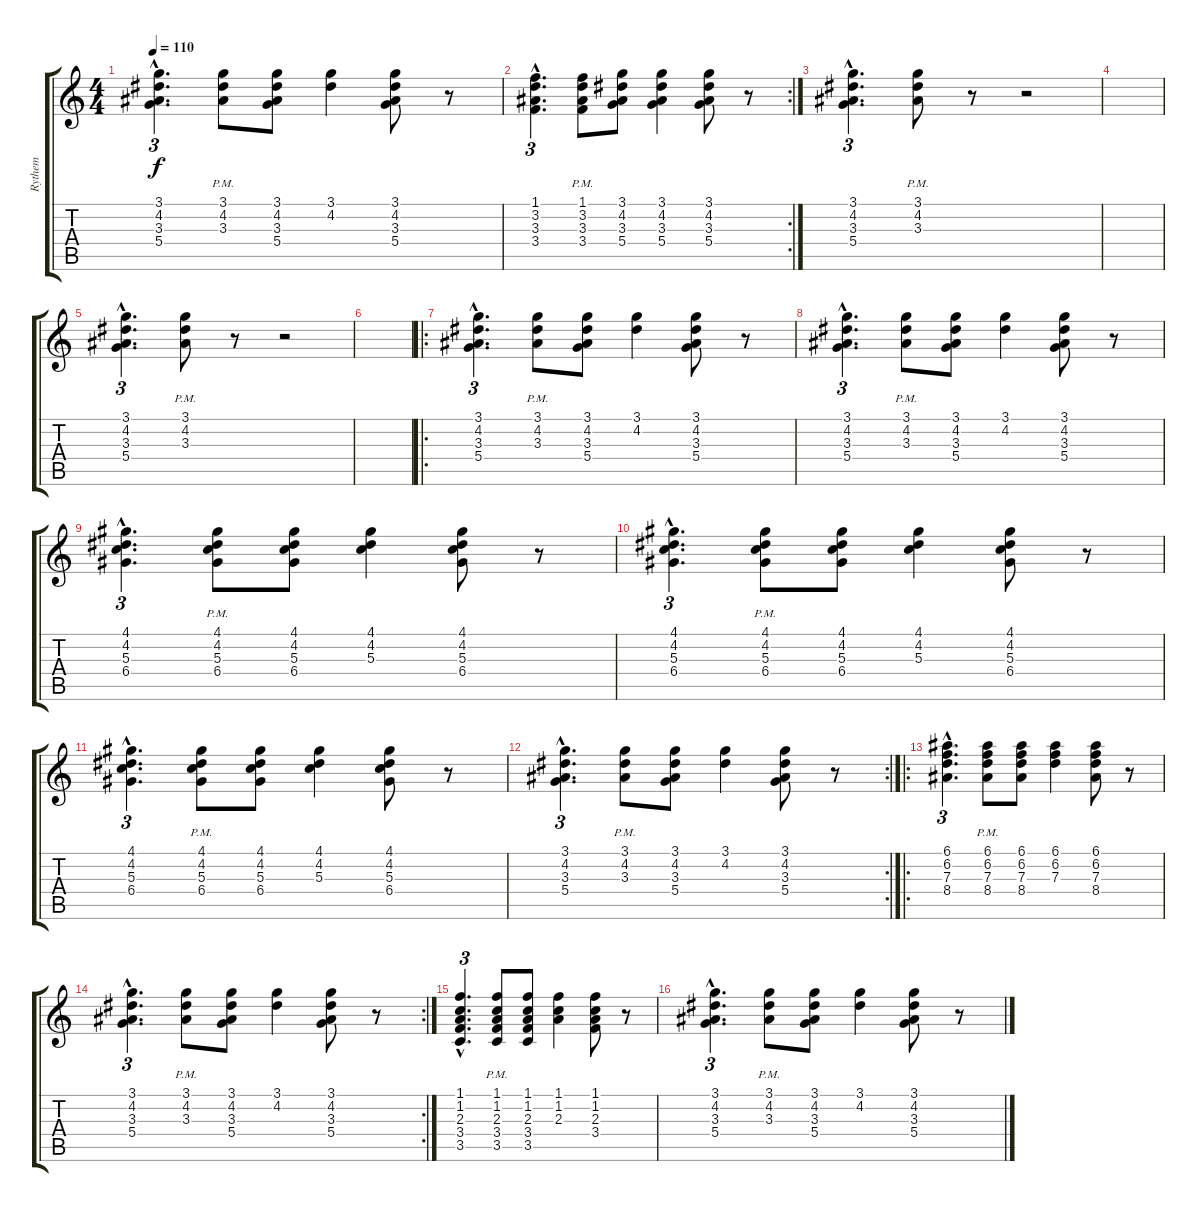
\track ("Rythem" "Rythem") {instrument electricguitarclean}
\staff {score tabs}
\tuning (E4 B3 G3 D3 A2 E2) {hide}
\ts (4 4)
\tempo 110
\clef g2
\ks c
(3.1{hac} 4.2{hac} 3.3{hac} 5.4{hac}).4{d tu (3 2) dy f} (3.1{pm} 4.2{pm} 3.3{pm}).8 (3.1 4.2 3.3 5.4).8 (3.1 4.2).4 (3.1 4.2 3.3 5.4).8 r.8 |
\rc 2
(1.1{hac} 3.2{hac} 3.3{hac} 3.4{hac}).4{d tu (3 2)} (1.1{pm} 3.2{pm} 3.3{pm} 3.4{pm}).8 (3.1 4.2 3.3 5.4).8 (3.1 4.2 3.3 5.4).4 (3.1 4.2 3.3 5.4).8 r.8 |
(3.1{hac} 4.2{hac} 3.3{hac} 5.4{hac}).4{d tu (3 2)} (3.1{pm} 4.2{pm} 3.3{pm}).8 r.8 r.2 |
|
(3.1{hac} 4.2{hac} 3.3{hac} 5.4{hac}).4{d tu (3 2)} (3.1{pm} 4.2{pm} 3.3{pm}).8 r.8 r.2 |
|
\ro
(3.1{hac} 4.2{hac} 3.3{hac} 5.4{hac}).4{d tu (3 2)} (3.1{pm} 4.2{pm} 3.3{pm}).8 (3.1 4.2 3.3 5.4).8 (3.1 4.2).4 (3.1 4.2 3.3 5.4).8 r.8 |
(3.1{hac} 4.2{hac} 3.3{hac} 5.4{hac}).4{d tu (3 2)} (3.1{pm} 4.2{pm} 3.3{pm}).8 (3.1 4.2 3.3 5.4).8 (3.1 4.2).4 (3.1 4.2 3.3 5.4).8 r.8 |
(4.1{hac} 4.2{hac} 5.3{hac} 6.4{hac}).4{d tu (3 2)} (4.1{pm} 4.2{pm} 5.3{pm} 6.4{pm}).8 (4.1 4.2 5.3 6.4).8 (4.1 4.2 5.3).4 (4.1 4.2 5.3 6.4).8 r.8 |
(4.1{hac} 4.2{hac} 5.3{hac} 6.4{hac}).4{d tu (3 2)} (4.1{pm} 4.2{pm} 5.3{pm} 6.4{pm}).8 (4.1 4.2 5.3 6.4).8 (4.1 4.2 5.3).4 (4.1 4.2 5.3 6.4).8 r.8 |
(4.1{hac} 4.2{hac} 5.3{hac} 6.4{hac}).4{d tu (3 2)} (4.1{pm} 4.2{pm} 5.3{pm} 6.4{pm}).8 (4.1 4.2 5.3 6.4).8 (4.1 4.2 5.3).4 (4.1 4.2 5.3 6.4).8 r.8 |
\rc 2
(3.1{hac} 4.2{hac} 3.3{hac} 5.4{hac}).4{d tu (3 2)} (3.1{pm} 4.2{pm} 3.3{pm}).8 (3.1 4.2 3.3 5.4).8 (3.1 4.2).4 (3.1 4.2 3.3 5.4).8 r.8 |
\ro
(6.1{hac} 6.2{hac} 7.3{hac} 8.4{hac}).4{d tu (3 2)} (6.1{pm} 6.2{pm} 7.3{pm} 8.4{pm}).8 (6.1 6.2 7.3 8.4).8 (6.1 6.2 7.3).4 (6.1 6.2 7.3 8.4).8 r.8 |
\rc 2
(3.1{hac} 4.2{hac} 3.3{hac} 5.4{hac}).4{d tu (3 2)} (3.1{pm} 4.2{pm} 3.3{pm}).8 (3.1 4.2 3.3 5.4).8 (3.1 4.2).4 (3.1 4.2 3.3 5.4).8 r.8 |
(1.1{hac} 1.2{hac} 2.3{hac} 3.4{hac} 3.5{hac}).4{d tu (3 2)} (1.1{pm} 1.2{pm} 2.3{pm} 3.4{pm} 3.5).8 (1.1 1.2 2.3 3.4 3.5).8 (1.1 1.2 2.3).4 (1.1 1.2 2.3 3.4).8 r.8 |
(3.1{hac} 4.2{hac} 3.3{hac} 5.4{hac}).4{d tu (3 2)} (3.1{pm} 4.2{pm} 3.3{pm}).8 (3.1 4.2 3.3 5.4).8 (3.1 4.2).4 (3.1 4.2 3.3 5.4).8 r.8
